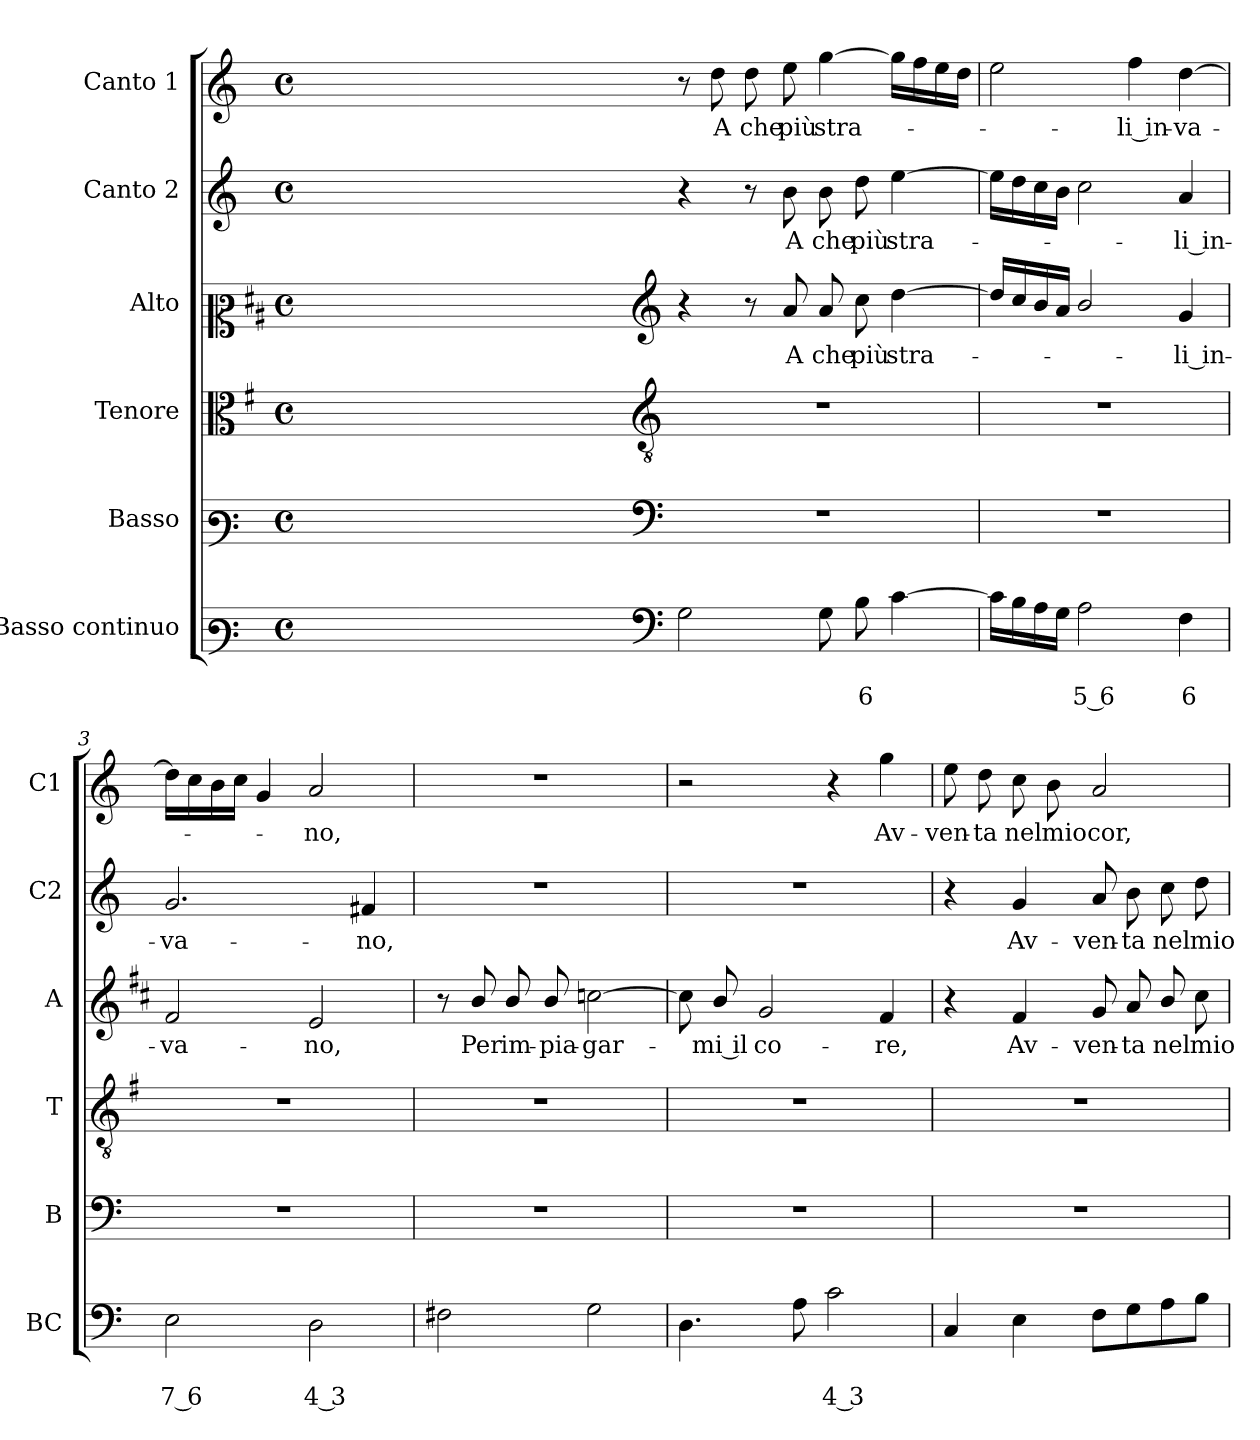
**kern	**text	**text	**kern	**kern	**kern	**text	**kern	**text	**kern	**text
*part6	*part6	*part6	*part5	*part4	*part3	*part3	*part2	*part2	*part1	*part1
*staff6	*staff6	*staff6	*staff5	*staff4	*staff3	*staff3	*staff2	*staff2	*staff1	*staff1
*I"Basso continuo	*	*	*I"Basso	*I"Tenore	*I"Alto	*	*I"Canto 2	*	*I"Canto 1	*
*I'BC	*	*	*I'B	*I'T	*I'A	*	*I'C2	*	*I'C1	*
*clefF3	*	*	*clefF3	*clefC3	*clefC2	*	*clefG2	*	*clefG2	*
*	*	*	*	*ITrd4c7	*ITrd1c2	*	*	*	*	*
*k[]	*	*	*k[]	*k[]	*k[]	*	*k[]	*	*k[]	*
*C:	*	*	*C:	*C:	*C:	*	*C:	*	*C:	*
*M4/4	*	*	*M4/4	*M4/4	*M4/4	*	*M4/4	*	*M4/4	*
*met(c)	*	*	*met(c)	*met(c)	*met(c)	*	*met(c)	*	*met(c)	*
=	=	=	=	=	=	=	=	=	=	=
1ryy	.	.	1ryy	1ryy	1ryy	.	1ryy	.	1ryy	.
=1X-	=1X-	=1X-	=1X-	=1X-	=1X-	=1X-	=1X-	=1X-	=1X-	=1X-
4ryy	.	.	4ryy	4ryy	4ryy	.	4ryy	.	4ryy	.
4ryy	.	.	4ryy	4ryy	4ryy	.	4ryy	.	4ryy	.
4ryy	.	.	4ryy	4ryy	4ryy	.	4ryy	.	4ryy	.
4ryy	.	.	4ryy	4ryy	4ryy	.	4ryy	.	4ryy	.
=1-	=1-	=1-	=1-	=1-	=1-	=1-	=1-	=1-	=1-	=1-
*clefF4	*	*	*clefF4	*clefGv2	*clefG2	*	*	*	*	*
2G\	.	.	1r	1r	4r	.	4r	.	8r	.
!	!	!	!	!	!	!	!	!	!	!LO:LY:b
.	.	.	.	.	.	.	.	.	8dd\	A
!	!	!	!	!	!	!	!	!	!	!LO:LY:b
.	.	.	.	.	8r	.	8r	.	8dd\	che
!	!	!	!	!	!	!LO:LY:b	!	!LO:LY:b	!	!LO:LY:b
.	.	.	.	.	8g/	A	8b\	A	8ee\	più
!	!	!	!	!	!	!LO:LY:b	!	!LO:LY:b	!	!LO:LY:b
8G\	.	.	.	.	8g/	che	8b\	che	[4gg\	stra-
!	!	!LO:LY:b	!	!	!	!LO:LY:b	!	!LO:LY:b	!	!
8B\	.	6	.	.	8b\	più	8dd\	più	.	.
!	!	!	!	!	!	!LO:LY:b	!	!LO:LY:b	!	!
[4c\	.	.	.	.	[4cc\	stra-	[4ee\	stra-	16gg\LL]	.
.	.	.	.	.	.	.	.	.	16ff\	.
.	.	.	.	.	.	.	.	.	16ee\	.
.	.	.	.	.	.	.	.	.	16dd\JJ	.
=2	=2	=2	=2	=2	=2	=2	=2	=2	=2	=2
16c\LL]	.	.	1r	1r	16cc/LL]	.	16ee\LL]	.	2ee\	.
16B\	.	.	.	.	16b/	.	16dd\	.	.	.
16A\	.	.	.	.	16a/	.	16cc\	.	.	.
16G\JJ	.	.	.	.	16g/JJ	.	16b\JJ	.	.	.
!	!	!LO:LY:b	!	!	!	!	!	!	!	!
2A\	.	5 6	.	.	2a/	.	2cc\	.	.	.
!	!	!	!	!	!	!	!	!	!	!LO:LY:b
.	.	.	.	.	.	.	.	.	4ff\	-li in-
!	!	!LO:LY:b	!	!	!	!LO:LY:b	!	!LO:LY:b	!	!LO:LY:b
4F\	.	6	.	.	4f/	-li in-	4a/	-li in-	[4dd\	-va-
=3	=3	=3	=3	=3	=3	=3	=3	=3	=3	=3
!	!	!LO:LY:b	!	!	!	!LO:LY:b	!	!LO:LY:b	!	!
2E\	.	7 6	1r	1r	2e/	-va-	2.g/	-va-	16dd\LL]	.
.	.	.	.	.	.	.	.	.	16cc\	.
.	.	.	.	.	.	.	.	.	16b\	.
.	.	.	.	.	.	.	.	.	16cc\JJ	.
.	.	.	.	.	.	.	.	.	4g/	.
!	!	!LO:LY:b	!	!	!	!LO:LY:b	!	!	!	!LO:LY:b
2D\	.	4 3	.	.	2d/	-no,	.	.	2a/	-no,
!	!	!	!	!	!	!	!	!LO:LY:b	!	!
.	.	.	.	.	.	.	4f#X/	-no,	.	.
=4	=4	=4	=4	=4	=4	=4	=4	=4	=4	=4
2F#X\	.	.	1r	1r	8r	.	1r	.	1r	.
!	!	!	!	!	!	!LO:LY:b	!	!	!	!
.	.	.	.	.	8a/	Per	.	.	.	.
!	!	!	!	!	!	!LO:LY:b	!	!	!	!
.	.	.	.	.	8a/	im-	.	.	.	.
!	!	!	!	!	!	!LO:LY:b	!	!	!	!
.	.	.	.	.	8a/	-pia-	.	.	.	.
!	!	!	!	!	!	!LO:LY:b	!	!	!	!
2G\	.	.	.	.	[2b-X\	-gar-	.	.	.	.
=5	=5	=5	=5	=5	=5	=5	=5	=5	=5	=5
4.D\	.	.	1r	1r	8b-\]	.	1r	.	2r	.
!	!	!	!	!	!	!LO:LY:b	!	!	!	!
.	.	.	.	.	8a/	-mi il	.	.	.	.
!	!	!	!	!	!	!LO:LY:b	!	!	!	!
.	.	.	.	.	2f/	co-	.	.	.	.
8A\	.	.	.	.	.	.	.	.	.	.
!	!	!LO:LY:b	!	!	!	!	!	!	!	!
2c\	.	4 3	.	.	.	.	.	.	4r	.
!	!	!	!	!	!	!LO:LY:b	!	!	!	!LO:LY:b
.	.	.	.	.	4e/	-re,	.	.	4gg\	Av-
!!LO:LB:g=z
=6	=6	=6	=6	=6	=6	=6	=6	=6	=6	=6
!	!	!	!	!	!	!	!	!	!	!LO:LY:b
4C/	.	.	1r	1r	4r	.	4r	.	8ee\	-ven-
!	!	!	!	!	!	!	!	!	!	!LO:LY:b
.	.	.	.	.	.	.	.	.	8dd\	-ta
!	!	!	!	!	!	!LO:LY:b	!	!LO:LY:b	!	!LO:LY:b
4E\	.	.	.	.	4e/	Av-	4g/	Av-	8cc\	nel
!	!	!	!	!	!	!	!	!	!	!LO:LY:b
.	.	.	.	.	.	.	.	.	8b\	mio
!	!	!	!	!	!	!LO:LY:b	!	!LO:LY:b	!	!LO:LY:b
8F\L	.	.	.	.	8f/	-ven-	8a/	-ven-	2a/	cor,
!	!	!	!	!	!	!LO:LY:b	!	!LO:LY:b	!	!
8G\	.	.	.	.	8g/	-ta	8b\	-ta	.	.
!	!	!	!	!	!	!LO:LY:b	!	!LO:LY:b	!	!
8A\	.	.	.	.	8a/	nel	8cc\	nel	.	.
!	!	!	!	!	!	!LO:LY:b	!	!LO:LY:b	!	!
8B\J	.	.	.	.	8b\	mio	8dd\	mio	.	.
=	=	=	=	=	=	=	=	=	=	=
*-	*-	*-	*-	*-	*-	*-	*-	*-	*-	*-
